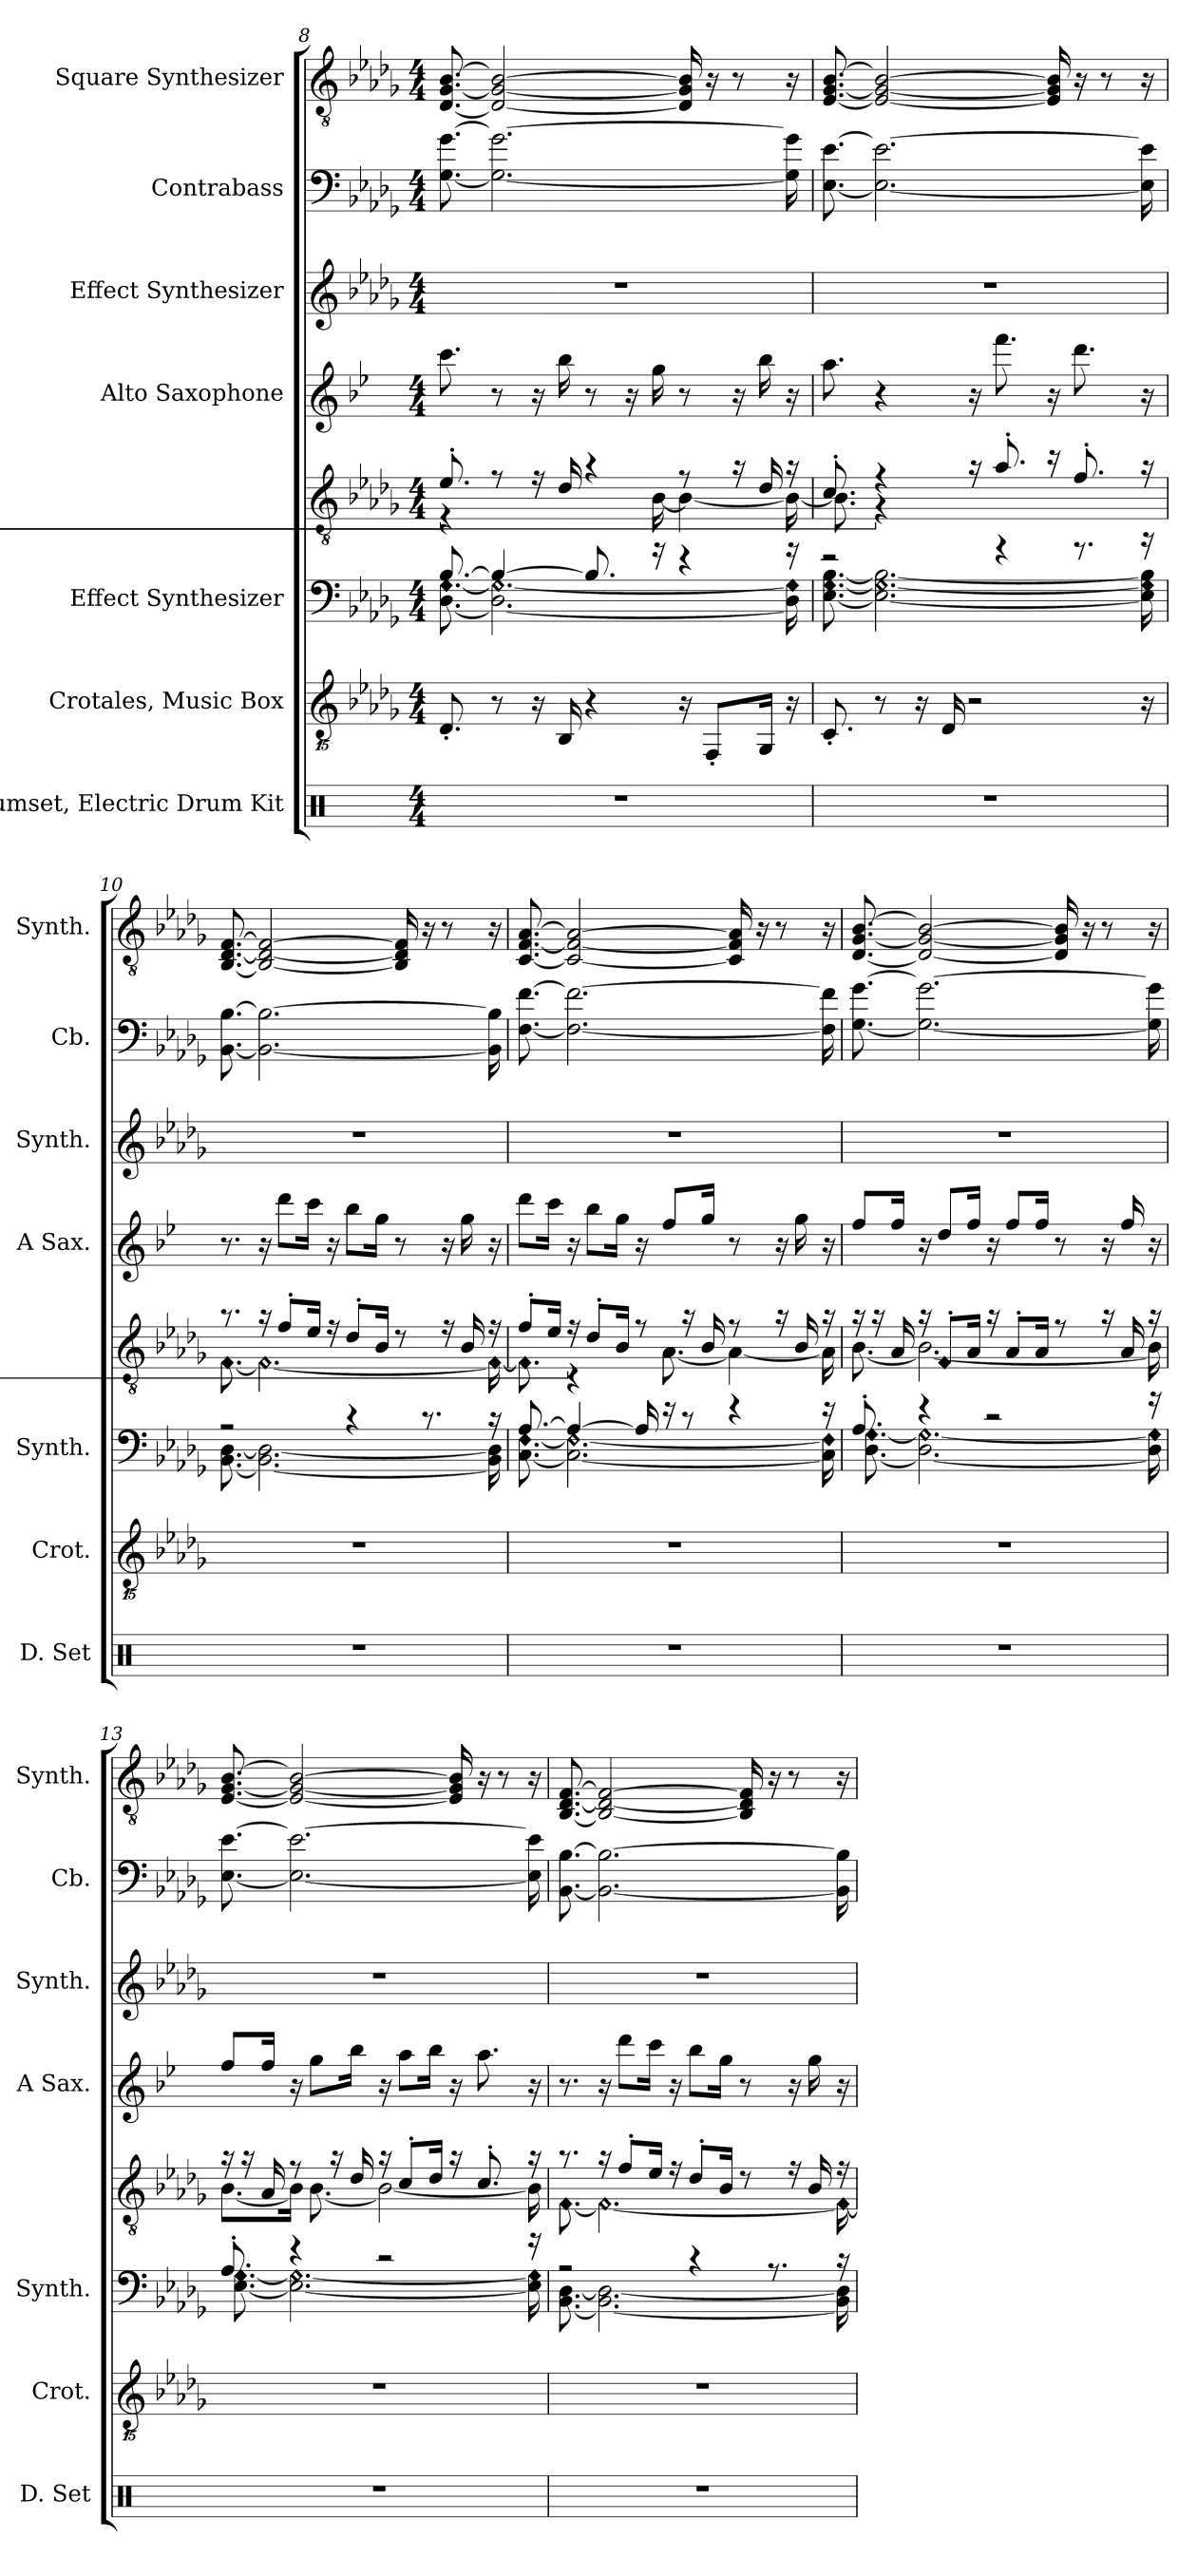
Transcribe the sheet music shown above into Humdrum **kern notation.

**kern	**kern	**kern	**kern	**kern	**kern	**kern	**kern
*part7	*part6	*part5	*part5	*part4	*part3	*part2	*part1
*staff8	*staff7	*staff6	*staff5	*staff4	*staff3	*staff2	*staff1
*I"Drumset, Electric Drum Kit	*I"Crotales, Music Box	*I"Effect Synthesizer	*	*I"Alto Saxophone	*I"Effect Synthesizer	*I"Contrabass	*I"Square Synthesizer
*I'D. Set	*I'Crot.	*I'Synth.	*	*I'A Sax.	*I'Synth.	*I'Cb.	*I'Synth.
*clefX	*clefGvv2	*clefF4	*clefGv2	*clefG2	*clefG2	*clefF4	*clefGv2
*	*ITrd-14c-24	*	*	*ITrd5c9	*	*ITrd7c12	*
*k[]	*k[b-e-a-d-g-]	*k[b-e-a-d-g-]	*k[b-e-a-d-g-]	*k[b-e-a-d-g-]	*k[b-e-a-d-g-]	*k[b-e-a-d-g-]	*k[b-e-a-d-g-]
*M4/4	*M4/4	*M4/4	*M4/4	*M4/4	*M4/4	*M4/4	*M4/4
=8	=8	=8	=8	=8	=8	=8	=8
*	*	*^	*^	*	*	*	*
!	!	!	!LO:N:n=2:head=diamond	!	!LO:N:vis=2.	!	!	!	!
1r	8.d-'/	[8.B-/	[8.D-\ [8.G-\	8.e-'/	8%5r	8.ee-\	1r	[8.GG-\ [8.G-\	[8.D-/ [8.G-/ [8.B-/
!	!	!	!LO:N:n=2:head=diamond	!	!	!	!	!	!
.	8r	4B-/_	2.D-\_ 2.G-\_	8r	.	8r	.	2.GG-\_ 2.G-\_	2D-/_ 2G-/_ 2B-/_
.	16r	.	.	16r	.	16r	.	.	.
.	16B-/	.	.	16d-/	.	16dd-\	.	.	.
.	4r	8.B-/]	.	4r	.	8r	.	.	.
.	.	.	.	.	.	16r	.	.	.
.	.	16r	.	.	[16B-\	16b-\	.	.	.
.	16r	4r	.	8r	4B-\_	8r	.	.	16D-/] 16G-/] 16B-/]
.	8F'/L	.	.	.	.	.	.	.	16r
.	.	.	.	16r	.	16r	.	.	8r
.	16G-/Jk	.	.	16d-/	.	16dd-\	.	.	.
!	!	!	!LO:N:n=2:head=diamond	!	!	!	!	!	!
.	16r	16r	16D-\] 16G-\]	16r	16B-\_	16r	.	16GG-\] 16G-\]	16r
!!LO:PB:g=z
=9	=9	=9	=9	=9	=9	=9	=9	=9	=9
!	!	!	!LO:N:n=2:head=diamond	!	!	!	!	!	!
1r	8.c'/	2r	[8.E-\ [8.G-\ [8.B-\	8.c'/	8.B-\]	8.cc\	1r	[8.EE-\ [8.E-\	[8.E-/ [8.G-/ [8.B-/
!	!	!	!LO:N:n=2:head=diamond	!	!LO:N:vis=2..	!	!	!	!
.	8r	.	2.E-\_ 2.G-\_ 2.B-\_	4r	16%13r	4r	.	2.EE-\_ 2.E-\_	2E-/_ 2G-/_ 2B-/_
.	16r	.	.	.	.	.	.	.	.
.	16d-/	.	.	.	.	.	.	.	.
.	2r	.	.	16r	.	16r	.	.	.
.	.	4r	.	8.a-'/	.	8.aa-\	.	.	.
.	.	.	.	16r	.	16r	.	.	16E-/] 16G-/] 16B-/]
.	.	8.r	.	8.f'/	.	8.ff\	.	.	16r
.	.	.	.	.	.	.	.	.	8r
!	!	!	!LO:N:n=2:head=diamond	!	!	!	!	!	!
.	16r	16r	16E-\] 16G-\] 16B-\]	16r	.	16r	.	16EE-\] 16E-\]	16r
=10	=10	=10	=10	=10	=10	=10	=10	=10	=10
!	!	!	!	!	!LO:N:head=diamond	!	!	!	!
1r	1r	2r	[8.BB-\ [8.D-\	8.r	[8.F\	8.r	1r	[8.BBB-\ [8.BB-\	[8.BB-/ [8.D-/ [8.F/
!	!	!	!	!	!LO:N:head=diamond	!	!	!	!
.	.	.	2.BB-\_ 2.D-\_	16r	2.F\_	16r	.	2.BBB-\_ 2.BB-\_	2BB-/_ 2D-/_ 2F/_
.	.	.	.	8f'/L	.	8ff\L	.	.	.
.	.	.	.	16e-/Jk	.	16ee-\Jk	.	.	.
.	.	.	.	16r	.	16r	.	.	.
.	.	4r	.	8d-'/L	.	8dd-\L	.	.	.
.	.	.	.	16B-/Jk	.	16b-\Jk	.	.	.
.	.	.	.	8r	.	8r	.	.	16BB-/] 16D-/] 16F/]
.	.	8.r	.	.	.	.	.	.	16r
.	.	.	.	16r	.	16r	.	.	8r
.	.	.	.	16B-/	.	16b-\	.	.	.
!	!	!	!	!	!LO:N:head=diamond	!	!	!	!
.	.	16r	16BB-\] 16D-\]	16r	16F\_	16r	.	16BBB-\] 16BB-\]	16r
=11	=11	=11	=11	=11	=11	=11	=11	=11	=11
!	!	!	!LO:N:n=2:head=diamond	!	!LO:N:head=diamond	!	!	!	!
1r	1r	[8.A-/	[8.C\ [8.F\	8f'/L	8.F\]	8ff\L	1r	[8.FF\ [8.F\	[8.C/ [8.F/ [8.A-/
.	.	.	.	16e-/Jk	.	16ee-\Jk	.	.	.
!	!	!	!LO:N:n=2:head=diamond	!	!LO:N:vis=4.	!	!	!	!
.	.	4A-/_	2.C\_ 2.F\_	16r	16%5r	16r	.	2.FF\_ 2.F\_	2C/_ 2F/_ 2A-/_
.	.	.	.	8d-'/L	.	8dd-\L	.	.	.
.	.	.	.	16B-/Jk	.	16b-\Jk	.	.	.
.	.	16A-/]	.	8r	.	16r	.	.	.
.	.	16r	.	.	[8.A-\	8a-/L	.	.	.
.	.	8r	.	16r	.	.	.	.	.
.	.	.	.	16B-/	.	16b-/Jk	.	.	.
.	.	4r	.	8r	4A-\_	8r	.	.	16C/] 16F/] 16A-/]
.	.	.	.	.	.	.	.	.	16r
.	.	.	.	16r	.	16r	.	.	8r
.	.	.	.	16B-/	.	16b-\	.	.	.
!	!	!	!LO:N:n=2:head=diamond	!	!	!	!	!	!
.	.	16r	16C\] 16F\]	16r	16A-\]	16r	.	16FF\] 16F\]	16r
!!LO:PB:g=z
=12	=12	=12	=12	=12	=12	=12	=12	=12	=12
!	!	!	!LO:N:n=2:head=diamond	!	!	!	!	!	!
1r	1r	8.A-'/	[8.D-\ [8.G-\	16r	[8.B-\	8a-/L	1r	[8.GG-\ [8.G-\	[8.D-/ [8.G-/ [8.B-/
.	.	.	.	16r	.	.	.	.	.
.	.	.	.	16A-/	.	16a-/Jk	.	.	.
!	!	!	!LO:N:n=2:head=diamond	!	!	!	!	!	!
.	.	4r	2.D-\_ 2.G-\_	16r	2.B-\_	16r	.	2.GG-\_ 2.G-\_	2D-/_ 2G-/_ 2B-/_
!	!	!	!	!LO:N:head=diamond	!	!	!	!	!
.	.	.	.	8F'/L	.	8f/L	.	.	.
.	.	.	.	16A-/Jk	.	16a-/Jk	.	.	.
.	.	2r	.	16r	.	16r	.	.	.
.	.	.	.	8A-'/L	.	8a-/L	.	.	.
.	.	.	.	16A-/Jk	.	16a-/Jk	.	.	.
.	.	.	.	8r	.	8r	.	.	16D-/] 16G-/] 16B-/]
.	.	.	.	.	.	.	.	.	16r
.	.	.	.	16r	.	16r	.	.	8r
.	.	.	.	16A-/	.	16a-/	.	.	.
!	!	!	!LO:N:n=2:head=diamond	!	!	!	!	!	!
.	.	16r	16D-\] 16G-\]	16r	16B-\]	16r	.	16GG-\] 16G-\]	16r
=13	=13	=13	=13	=13	=13	=13	=13	=13	=13
!	!	!	!LO:N:n=2:head=diamond	!	!	!	!	!	!
1r	1r	8.A-'/	[8.E-\ [8.G-\	16r	[8.B-\L	8a-/L	1r	[8.EE-\ [8.E-\	[8.E-/ [8.G-/ [8.B-/
.	.	.	.	16r	.	.	.	.	.
.	.	.	.	16A-/	.	16a-/Jk	.	.	.
!	!	!	!LO:N:n=2:head=diamond	!	!	!	!	!	!
.	.	4r	2.E-\_ 2.G-\_	8r	16B-\Jk]	16r	.	2.EE-\_ 2.E-\_	2E-/_ 2G-/_ 2B-/_
.	.	.	.	.	[8.B-\	8b-\L	.	.	.
.	.	.	.	16r	.	.	.	.	.
.	.	.	.	16d-/	.	16dd-\Jk	.	.	.
.	.	2r	.	16r	2B-\_	16r	.	.	.
.	.	.	.	8c'/L	.	8cc\L	.	.	.
.	.	.	.	16d-/Jk	.	16dd-\Jk	.	.	.
.	.	.	.	16r	.	16r	.	.	16E-/] 16G-/] 16B-/]
.	.	.	.	8.c'/	.	8.cc\	.	.	16r
.	.	.	.	.	.	.	.	.	8r
!	!	!	!LO:N:n=2:head=diamond	!	!	!	!	!	!
.	.	16r	16E-\] 16G-\]	16r	16B-\]	16r	.	16EE-\] 16E-\]	16r
!!LO:PB:g=z
=14	=14	=14	=14	=14	=14	=14	=14	=14	=14
!	!	!	!	!	!LO:N:head=diamond	!	!	!	!
1r	1r	2r	[8.BB-\ [8.D-\	8.r	[8.F\	8.r	1r	[8.BBB-\ [8.BB-\	[8.BB-/ [8.D-/ [8.F/
!	!	!	!	!	!LO:N:head=diamond	!	!	!	!
.	.	.	2.BB-\_ 2.D-\_	16r	2.F\_	16r	.	2.BBB-\_ 2.BB-\_	2BB-/_ 2D-/_ 2F/_
.	.	.	.	8f'/L	.	8ff\L	.	.	.
.	.	.	.	16e-/Jk	.	16ee-\Jk	.	.	.
.	.	.	.	16r	.	16r	.	.	.
.	.	4r	.	8d-'/L	.	8dd-\L	.	.	.
.	.	.	.	16B-/Jk	.	16b-\Jk	.	.	.
.	.	.	.	8r	.	8r	.	.	16BB-/] 16D-/] 16F/]
.	.	8.r	.	.	.	.	.	.	16r
.	.	.	.	16r	.	16r	.	.	8r
.	.	.	.	16B-/	.	16b-\	.	.	.
!	!	!	!	!	!LO:N:head=diamond	!	!	!	!
.	.	16r	16BB-\] 16D-\]	16r	16F\_	16r	.	16BBB-\] 16BB-\]	16r
*	*	*v	*v	*	*	*	*	*	*
*	*	*	*v	*v	*	*	*	*
=	=	=	=	=	=	=	=
*-	*-	*-	*-	*-	*-	*-	*-
